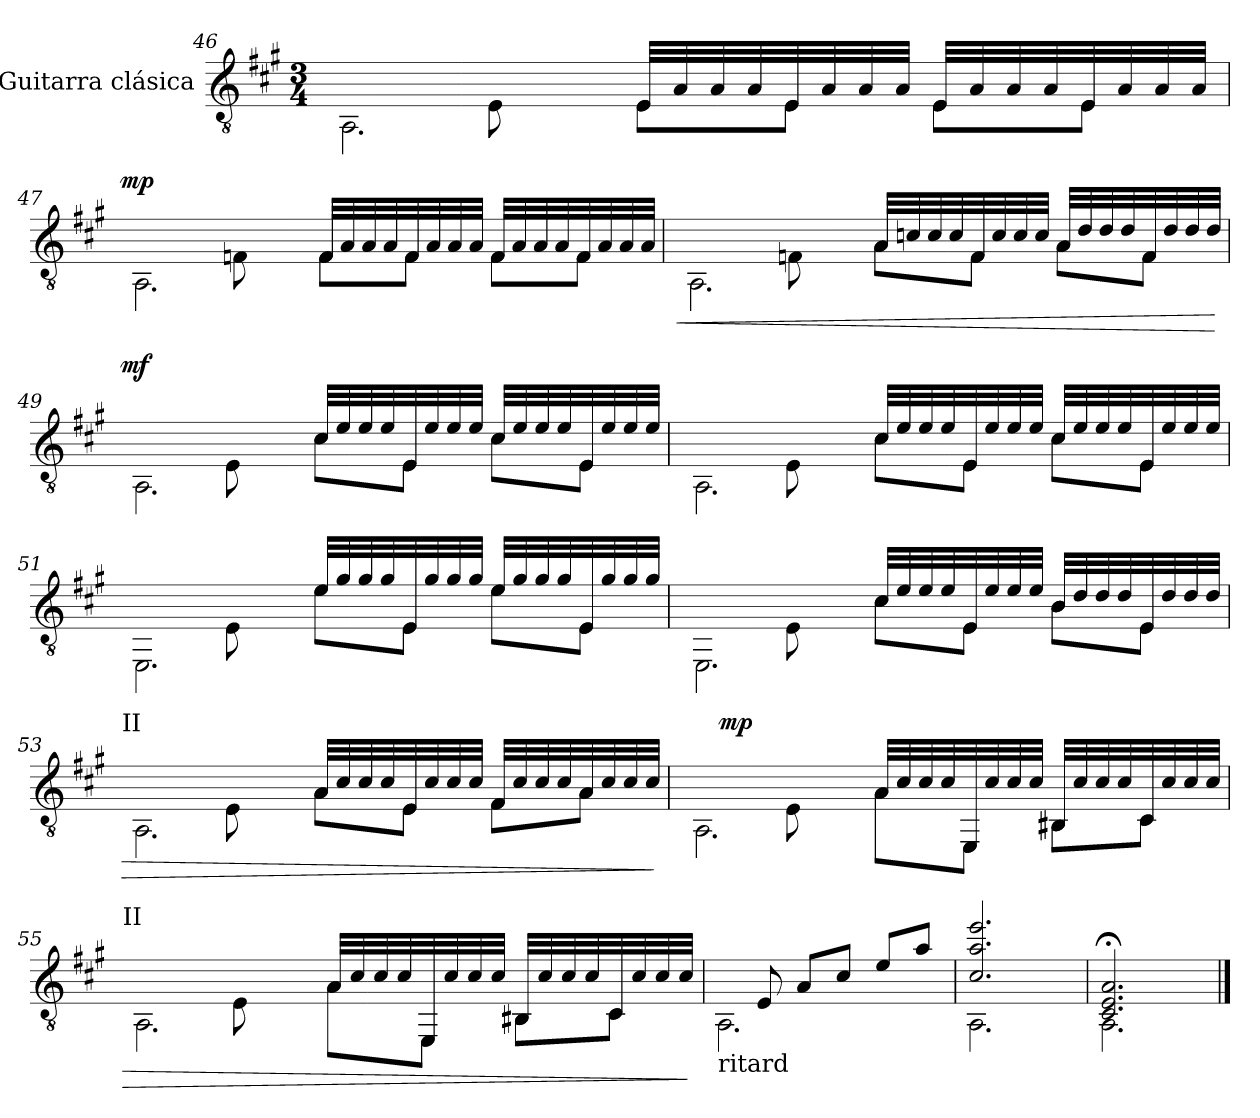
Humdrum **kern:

**kern	**dynam
*part1	*part1
*staff1	*staff1
*I"Guitarra clásica	*
*I'Guit.	*
*clefGv2	*
*k[f#c#g#]	*
*M3/4	*
=46	=46
*^	*
*	*^	*
32AA/LLLyy	8reeyy	2.AA\	.
32A/	.	.	.
32A/	.	.	.
32A/	.	.	.
32E/	8E\	.	.
32A/	.	.	.
32A/	.	.	.
32A/JJJ	.	.	.
32E/LLL	8E\L	.	.
32A/	.	.	.
32A/	.	.	.
32A/	.	.	.
32E/	8E\J	.	.
32A/	.	.	.
32A/	.	.	.
32A/JJJ	.	.	.
32E/LLL	8E\L	.	.
32A/	.	.	.
32A/	.	.	.
32A/	.	.	.
32E/	8E\J	.	.
32A/	.	.	.
32A/	.	.	.
32A/JJJ	.	.	.
!!LO:LB:g=z	!!	!!
=47	=47	=47	=47
!	!	!	!LO:DY:a
32AA/LLLyy	8reeyy	2.AA\	mp
32A/	.	.	.
32A/	.	.	.
32A/	.	.	.
32Fn/	8Fn\	.	.
32A/	.	.	.
32A/	.	.	.
32A/JJJ	.	.	.
32F/LLL	8F\L	.	.
32A/	.	.	.
32A/	.	.	.
32A/	.	.	.
32F/	8F\J	.	.
32A/	.	.	.
32A/	.	.	.
32A/JJJ	.	.	.
32F/LLL	8F\L	.	.
32A/	.	.	.
32A/	.	.	.
32A/	.	.	.
32F/	8F\J	.	.
32A/	.	.	.
32A/	.	.	.
32A/JJJ	.	.	.
=48	=48	=48	=48
!	!	!	!LO:HP:b
32AA/LLLyy	8reeyy	2.AA\	<
32B/	.	.	.
32B/	.	.	.
32B/	.	.	.
32Fn/	8Fn\	.	.
32B/	.	.	.
32B/	.	.	.
32B/JJJ	.	.	.
32A/LLL	8A\L	.	.
32cn/	.	.	.
32c/	.	.	.
32c/	.	.	.
32F/	8F\J	.	.
32c/	.	.	.
32c/	.	.	.
32c/JJJ	.	.	.
32A/LLL	8A\L	.	.
32d/	.	.	.
32d/	.	.	.
32d/	.	.	.
32F/	8F\J	.	.
32d/	.	.	.
32d/	.	.	.
32d/JJJ	.	.	.
*v	*v	*v	*
.	[
!!LO:LB:g=z
=49	=49
*^	*
*	*^	*
!	!	!	!LO:DY:a
32AA/LLLyy	8reeyy	2.AA\	mf
32e/	.	.	.
32e/	.	.	.
32e/	.	.	.
32E/	8E\	.	.
32e/	.	.	.
32e/	.	.	.
32e/JJJ	.	.	.
32c#/LLL	8c#\L	.	.
32e/	.	.	.
32e/	.	.	.
32e/	.	.	.
32E/	8E\J	.	.
32e/	.	.	.
32e/	.	.	.
32e/JJJ	.	.	.
32c#/LLL	8c#\L	.	.
32e/	.	.	.
32e/	.	.	.
32e/	.	.	.
32E/	8E\J	.	.
32e/	.	.	.
32e/	.	.	.
32e/JJJ	.	.	.
=50	=50	=50	=50
32AA/LLLyy	8rggyy	2.AA\	.
32e/	.	.	.
32e/	.	.	.
32e/	.	.	.
32E/	8E\	.	.
32e/	.	.	.
32e/	.	.	.
32e/JJJ	.	.	.
32c#/LLL	8c#\L	.	.
32e/	.	.	.
32e/	.	.	.
32e/	.	.	.
32E/	8E\J	.	.
32e/	.	.	.
32e/	.	.	.
32e/JJJ	.	.	.
32c#/LLL	8c#\L	.	.
32e/	.	.	.
32e/	.	.	.
32e/	.	.	.
32E/	8E\J	.	.
32e/	.	.	.
32e/	.	.	.
32e/JJJ	.	.	.
!!LO:LB:g=z	!!	!!
=51	=51	=51	=51
32EE/LLLyy	8reeyy	2.EE\	.
32g#/	.	.	.
32g#/	.	.	.
32g#/	.	.	.
32E/	8E\	.	.
32g#/	.	.	.
32g#/	.	.	.
32g#/JJJ	.	.	.
32e/LLL	8e\L	.	.
32g#/	.	.	.
32g#/	.	.	.
32g#/	.	.	.
32E/	8E\J	.	.
32g#/	.	.	.
32g#/	.	.	.
32g#/JJJ	.	.	.
32e/LLL	8e\L	.	.
32g#/	.	.	.
32g#/	.	.	.
32g#/	.	.	.
32E/	8E\J	.	.
32g#/	.	.	.
32g#/	.	.	.
32g#/JJJ	.	.	.
=52	=52	=52	=52
32EE/LLLyy	8rggyy	2.EE\	.
32f#/	.	.	.
32f#/	.	.	.
32f#/	.	.	.
32E/	8E\	.	.
32f#/	.	.	.
32f#/	.	.	.
32f#/JJJ	.	.	.
32c#/LLL	8c#\L	.	.
32e/	.	.	.
32e/	.	.	.
32e/	.	.	.
32E/	8E\J	.	.
32e/	.	.	.
32e/	.	.	.
32e/JJJ	.	.	.
32B/LLL	8B\L	.	.
32d/	.	.	.
32d/	.	.	.
32d/	.	.	.
32E/	8E\J	.	.
32d/	.	.	.
32d/	.	.	.
32d/JJJ	.	.	.
!!LO:LB:g=z	!!	!!
=53	=53	=53	=53
!LO:TX:a:t=II	!	!	!
!	!	!	!LO:HP:b
32AA/LLLyy	8reeyy	2.AA\	>
32c#/	.	.	.
32c#/	.	.	.
32c#/	.	.	.
32E/	8E\	.	.
32c#/	.	.	.
32c#/	.	.	.
32c#/JJJ	.	.	.
32A/LLL	8A\L	.	.
32c#/	.	.	.
32c#/	.	.	.
32c#/	.	.	.
32E/	8E\J	.	.
32c#/	.	.	.
32c#/	.	.	.
32c#/JJJ	.	.	.
32F#/LLL	8F#\L	.	.
32c#/	.	.	.
32c#/	.	.	.
32c#/	.	.	.
32A/	8A\J	.	.
32c#/	.	.	.
32c#/	.	.	.
32c#/JJJ	.	.	.
*v	*v	*v	*
.	]
=54	=54
*^	*
*	*^	*
32AA/LLLyy	8reeyy	2.AA\	.
!	!	!	!LO:DY:a
32c#/	.	.	mp
32c#/	.	.	.
32c#/	.	.	.
32E/	8E\	.	.
32c#/	.	.	.
32c#/	.	.	.
32c#/JJJ	.	.	.
32A/LLL	8A\L	.	.
32c#/	.	.	.
32c#/	.	.	.
32c#/	.	.	.
32EE/	8EE\J	.	.
32c#/	.	.	.
32c#/	.	.	.
32c#/JJJ	.	.	.
32BB#X/LLL	8BB#X\L	.	.
32c#/	.	.	.
32c#/	.	.	.
32c#/	.	.	.
32C#/	8C#\J	.	.
32c#/	.	.	.
32c#/	.	.	.
32c#/JJJ	.	.	.
!!LO:LB:g=z	!!	!!
=55	=55	=55	=55
!LO:TX:a:t=II	!	!	!
!	!	!	!LO:HP:b
32AA/LLLyy	8rggyy	2.AA\	>
32c#/	.	.	.
32c#/	.	.	.
32c#/	.	.	.
32E/	8E\	.	.
32c#/	.	.	.
32c#/	.	.	.
32c#/JJJ	.	.	.
32A/LLL	8A\L	.	.
32c#/	.	.	.
32c#/	.	.	.
32c#/	.	.	.
32EE/	8EE\J	.	.
32c#/	.	.	.
32c#/	.	.	.
32c#/JJJ	.	.	.
32BB#X/LLL	8BB#X\L	.	.
32c#/	.	.	.
32c#/	.	.	.
32c#/	.	.	.
32C#/	8C#\J	.	.
32c#/	.	.	.
32c#/	.	.	.
32c#/JJJ	.	.	.
*v	*v	*v	*
.	]
=56	=56
*^	*
!LO:TX:b:t=ritard	!	!
8ryy	2.AA\	.
8E/	.	.
8A/L	.	.
8c#/J	.	.
8e/L	.	.
8a/J	.	.
=57	=57	=57
2.c#/ 2.a/ 2.ee/	2.AA\	.
=58	=58	=58
2.C#/;< 2.E/;< 2.A/;<	2.AA\	.
*v	*v	*
==	==
*-	*-
